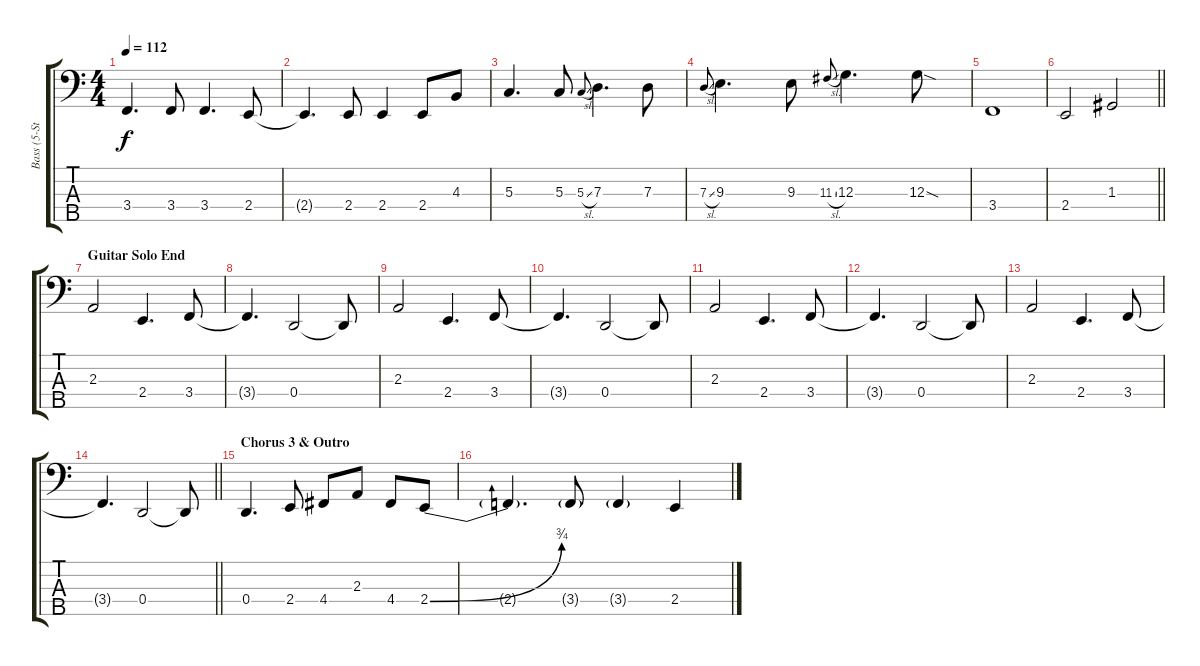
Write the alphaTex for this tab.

\track ("Bass (5-String)" "Bass (5-St") {instrument electricbassfinger}
\staff {score tabs}
\tuning (F2 C2 G1 D1 A0) {hide}
\ts (4 4)
\tempo 112
\clef f4
\ks c
3.4.4{d dy f} 3.4.8 3.4.4{d} 2.4.8 |
2.4{t}.4{d} 2.4.8 2.4.4 2.4.8 4.3.8 |
5.3.4{d} 5.3.8 5.3{sl}.8{gr onbeat} 7.3.4{d} 7.3.8 |
7.3{sl}.8{gr onbeat} 9.3.4{d} 9.3.8 11.3{sl}.8{gr onbeat} 12.3.4{d} 12.3{sod}.8 |
3.4.1 |
\barLineRight lightlight
2.4.2 1.3.2 |
\section ("" "Guitar Solo End")
2.3.2 2.4.4{d} 3.4.8 |
3.4{t}.4{d} 0.4.2 0.4{t}.8 |
2.3.2 2.4.4{d} 3.4.8 |
3.4{t}.4{d} 0.4.2 0.4{t}.8 |
2.3.2 2.4.4{d} 3.4.8 |
3.4{t}.4{d} 0.4.2 0.4{t}.8 |
2.3.2 2.4.4{d} 3.4.8 |
\barLineRight lightlight
3.4{t}.4{d} 0.4.2 0.4{t}.8 |
\section ("" "Chorus 3 & Outro")
0.4.4{d} 2.4.8 4.4.8 2.3.8 4.4.8 2.4{be (bend 0 0 60 3)}.8 |
2.4{t}.4{d} 3.4{g}.8 3.4{g}.4 2.4.4
